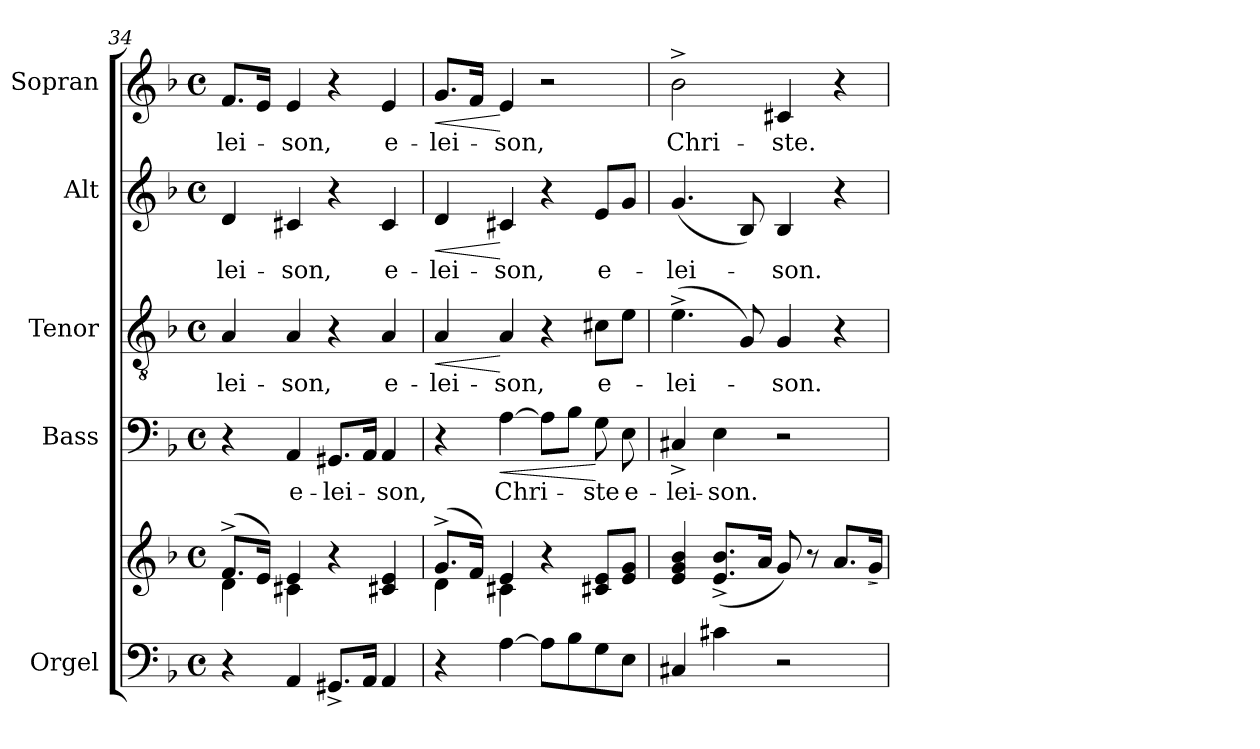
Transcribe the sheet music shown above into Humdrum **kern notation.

**kern	**kern	**dynam	**kern	**text	**dynam	**kern	**text	**dynam	**kern	**text	**dynam	**kern	**text	**dynam
*part5	*part5	*part5	*part4	*part4	*part4	*part3	*part3	*part3	*part2	*part2	*part2	*part1	*part1	*part1
*staff6	*staff5	*staff5/6	*staff4	*staff4	*staff4	*staff3	*staff3	*staff3	*staff2	*staff2	*staff2	*staff1	*staff1	*staff1
*I"Orgel	*	*	*I"Bass	*	*	*I"Tenor	*	*	*I"Alt	*	*	*I"Sopran	*	*
*I'Org.	*	*	*I'B.	*	*	*I'T.	*	*	*I'A.	*	*	*I'S.	*	*
*clefF4	*clefG2	*	*clefF4	*	*	*clefGv2	*	*	*clefG2	*	*	*clefG2	*	*
*k[b-]	*k[b-]	*	*k[b-]	*	*	*k[b-]	*	*	*k[b-]	*	*	*k[b-]	*	*
*F:	*F:	*	*F:	*	*	*F:	*	*	*F:	*	*	*F:	*	*
*M4/4	*M4/4	*	*M4/4	*	*	*M4/4	*	*	*M4/4	*	*	*M4/4	*	*
*met(c)	*met(c)	*	*met(c)	*	*	*met(c)	*	*	*met(c)	*	*	*met(c)	*	*
=34	=34	=34	=34	=34	=34	=34	=34	=34	=34	=34	=34	=34	=34	=34
*	*^	*	*	*	*	*	*	*	*	*	*	*	*	*
!	!	!	!	!	!	!	!	!LO:LY:b	!	!	!LO:LY:b	!	!	!LO:LY:b	!
4r	(>8.f^>/L	4d\	.	4r	.	.	4A/	-lei-	.	4d/	-lei-	.	8.f/L	-lei-	.
.	16e/Jk)	.	.	.	.	.	.	.	.	.	.	.	16e/Jk	.	.
!	!	!	!	!	!LO:LY:b	!	!	!LO:LY:b	!	!	!LO:LY:b	!	!	!LO:LY:b	!
4AA/	4e/	4c#X\	.	4AA/	e-	.	4A/	-son,	.	4c#X/	-son,	.	4e/	-son,	.
!	!	!	!	!	!LO:LY:b	!	!	!	!	!	!	!	!	!	!
8.GG#X^</L	4r	2ryy	.	8.GG#X/L	-lei-	.	4r	.	.	4r	.	.	4r	.	.
16AA/Jk	.	.	.	16AA/Jk	.	.	.	.	.	.	.	.	.	.	.
!	!	!	!	!	!LO:LY:b	!	!	!LO:LY:b	!	!	!LO:LY:b	!	!	!LO:LY:b	!
4AA/	4c#X/ 4e/	.	.	4AA/	-son,	.	4A/	e-	.	4c#/	e-	.	4e/	e-	.
!!LO:LB:g=z
=35	=35	=35	=35	=35	=35	=35	=35	=35	=35	=35	=35	=35	=35	=35	=35
!	!	!	!	!	!	!	!	!LO:LY:b	!LO:HP:b	!	!LO:LY:b	!LO:HP:b	!	!LO:LY:b	!LO:HP:b
4r	(>8.g^>/L	4d\	.	4r	.	.	4A/	-lei-	<	4d/	-lei-	<	8.g/L	-lei-	<
.	16f/Jk)	.	.	.	.	.	.	.	.	.	.	.	16f/Jk	.	.
!	!	!	!	!	!LO:LY:b	!LO:HP:b	!	!LO:LY:b	!	!	!LO:LY:b	!	!	!LO:LY:b	!
[4A\	4e/	4c#X\	.	[4A\	Chri-	<	4A/	-son,	[	4c#X/	-son,	[	4e/	-son,	[
8A\L]	4r	2ryy	.	8A\L]	.	.	4r	.	.	4r	.	.	2r	.	.
8B-\	.	.	.	8B-\J	.	.	.	.	.	.	.	.	.	.	.
!	!	!	!	!	!LO:LY:b	!	!	!LO:LY:b	!	!	!LO:LY:b	!	!	!	!
8G\	8c#X/ 8e/L	.	.	8G\	-ste	[	8c#X\L	e-	.	8e/L	e-	.	.	.	.
!	!	!	!	!	!LO:LY:b	!	!	!	!	!	!	!	!	!	!
8E\J	8e/ 8g/J	.	.	8E\	e-	.	8e\J	.	.	8g/J	.	.	.	.	.
*	*v	*v	*	*	*	*	*	*	*	*	*	*	*	*	*
=36	=36	=36	=36	=36	=36	=36	=36	=36	=36	=36	=36	=36	=36	=36
!	!	!	!	!LO:LY:b	!	!	!LO:LY:b	!	!	!LO:LY:b	!	!	!LO:LY:b	!
4C#X/	4e/ 4g/ 4b-/	.	4C#X^>/	-lei-	.	(>4.e^>\	-lei-	.	(<4.g/	-lei-	.	2b-^>\	Chri-	.
!	!	!	!	!LO:LY:b	!	!	!	!	!	!	!	!	!	!
4c#X\	(<8.e/^> 8.b-/^>L	.	4E\	-son.	.	.	.	.	.	.	.	.	.	.
.	.	.	.	.	.	8G/)	.	.	8B-/)	.	.	.	.	.
.	16a/Jk	.	.	.	.	.	.	.	.	.	.	.	.	.
!	!	!	!	!	!	!	!LO:LY:b	!	!	!LO:LY:b	!	!	!LO:LY:b	!
2r	8g/)	.	2r	.	.	4G/	-son.	.	4B-/	-son.	.	4c#X/	-ste.	.
.	8r	.	.	.	.	.	.	.	.	.	.	.	.	.
.	8.a/L	.	.	.	.	4r	.	.	4r	.	.	4r	.	.
!	!	!LO:HP:b	!	!	!	!	!	!	!	!	!	!	!	!
.	16g/Jk	>	.	.	.	.	.	.	.	.	.	.	.	.
.	.	]	.	.	.	.	.	.	.	.	.	.	.	.
=	=	=	=	=	=	=	=	=	=	=	=	=	=	=
*-	*-	*-	*-	*-	*-	*-	*-	*-	*-	*-	*-	*-	*-	*-
